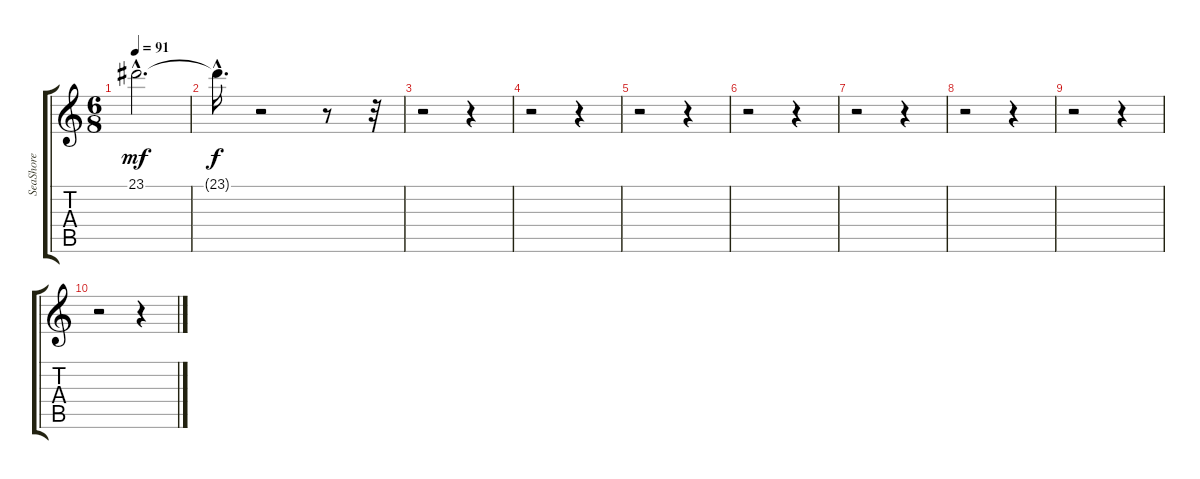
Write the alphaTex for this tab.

\track ("SeaShore" "SeaShore") {instrument seashore}
\staff {score tabs}
\tuning (E4 B3 G3 D3 A2 E2) {hide}
\ts (6 8)
\tempo 91
\clef g2
\ks c
23.1{hac}.2{d dy mf} |
23.1{hac t}.16{d dy f} r.2 r.8 r.32 |
r.2 r.4 |
r.2 r.4 |
r.2 r.4 |
r.2 r.4 |
r.2 r.4 |
r.2 r.4 |
r.2 r.4 |
r.2 r.4
